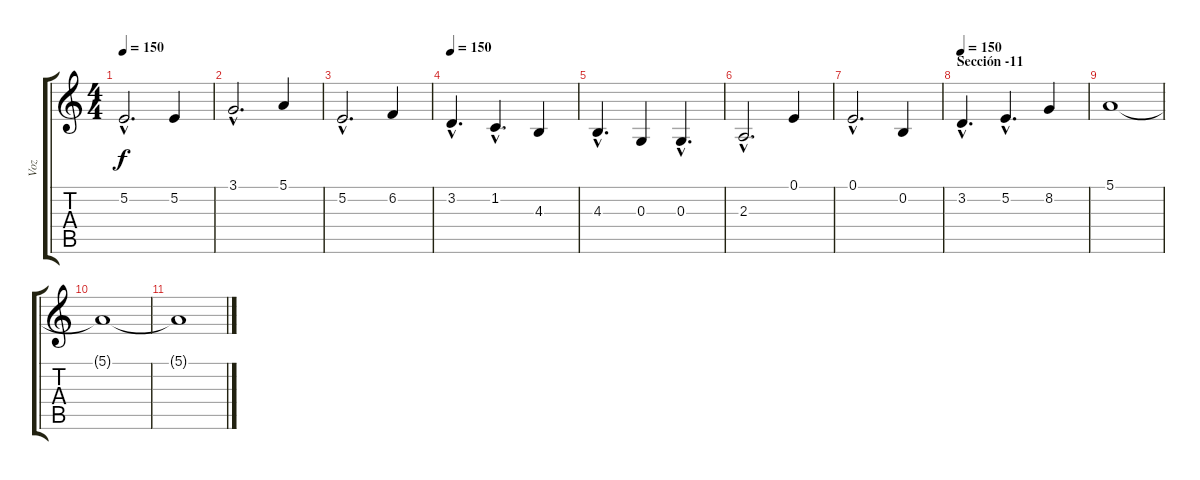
\track ("Voz" "Voz") {instrument lead2sawtooth}
\staff {score tabs}
\tuning (E4 B3 G3 D3 A2 E2) {hide}
\ts (4 4)
\tempo 150
\clef g2
\ks c
5.2{hac}.2{d dy f} 5.2.4 |
3.1{hac}.2{d} 5.1.4 |
5.2{hac}.2{d} 6.2.4 |
\tempo 150
3.2{hac}.4{d} 1.2{hac}.4{d} 4.3.4 |
4.3{hac}.4{d} 0.3.4 0.3{hac}.4{d} |
2.3{hac}.2{d} 0.1.4 |
0.1{hac}.2{d} 0.2.4 |
\section ("" "Sección -11")
\tempo 150
3.2{hac}.4{d} 5.2{hac}.4{d} 8.2.4 |
5.1.1 |
5.1{t}.1 |
5.1{t}.1
